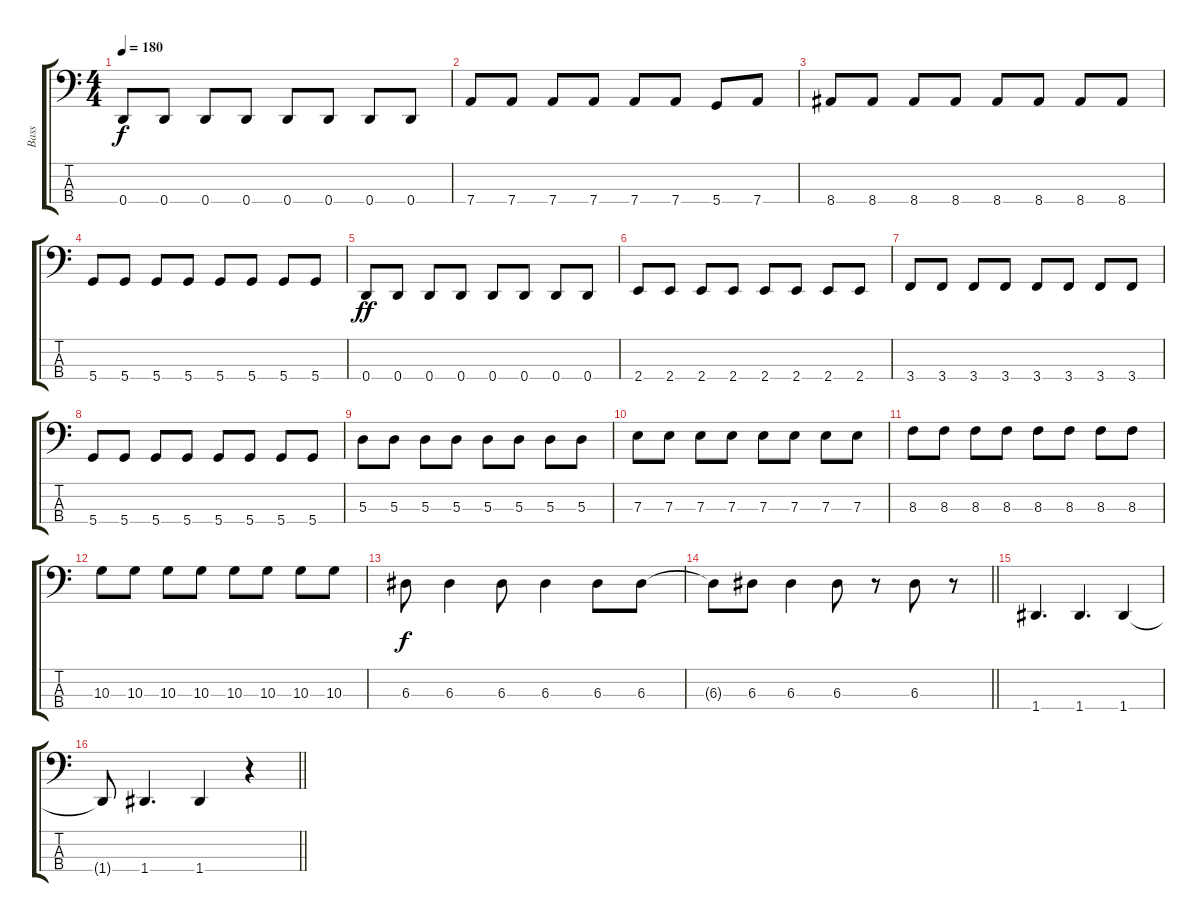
\track ("Bass" "Bass") {instrument electricbasspick}
\staff {score tabs}
\tuning (G2 D2 A1 D1) {hide}
\ts (4 4)
\tempo 180
\clef f4
\ks c
0.4.8{dy f} 0.4.8 0.4.8 0.4.8 0.4.8 0.4.8 0.4.8 0.4.8 |
7.4.8 7.4.8 7.4.8 7.4.8 7.4.8 7.4.8 5.4.8 7.4.8 |
8.4.8 8.4.8 8.4.8 8.4.8 8.4.8 8.4.8 8.4.8 8.4.8 |
5.4.8 5.4.8 5.4.8 5.4.8 5.4.8 5.4.8 5.4.8 5.4.8 |
0.4.8{dy ff} 0.4.8 0.4.8 0.4.8 0.4.8 0.4.8 0.4.8 0.4.8 |
2.4.8 2.4.8 2.4.8 2.4.8 2.4.8 2.4.8 2.4.8 2.4.8 |
3.4.8 3.4.8 3.4.8 3.4.8 3.4.8 3.4.8 3.4.8 3.4.8 |
5.4.8 5.4.8 5.4.8 5.4.8 5.4.8 5.4.8 5.4.8 5.4.8 |
5.3.8 5.3.8 5.3.8 5.3.8 5.3.8 5.3.8 5.3.8 5.3.8 |
7.3.8 7.3.8 7.3.8 7.3.8 7.3.8 7.3.8 7.3.8 7.3.8 |
8.3.8 8.3.8 8.3.8 8.3.8 8.3.8 8.3.8 8.3.8 8.3.8 |
10.3.8 10.3.8 10.3.8 10.3.8 10.3.8 10.3.8 10.3.8 10.3.8 |
6.3.8{dy f} 6.3.4 6.3.8 6.3.4 6.3.8 6.3.8 |
\barLineRight lightlight
6.3{t}.8 6.3.8 6.3.4 6.3.8 r.8 6.3.8 r.8 |
1.4.4{d} 1.4.4{d} 1.4.4 |
\barLineRight lightlight
1.4{t}.8 1.4.4{d} 1.4.4 r.4
